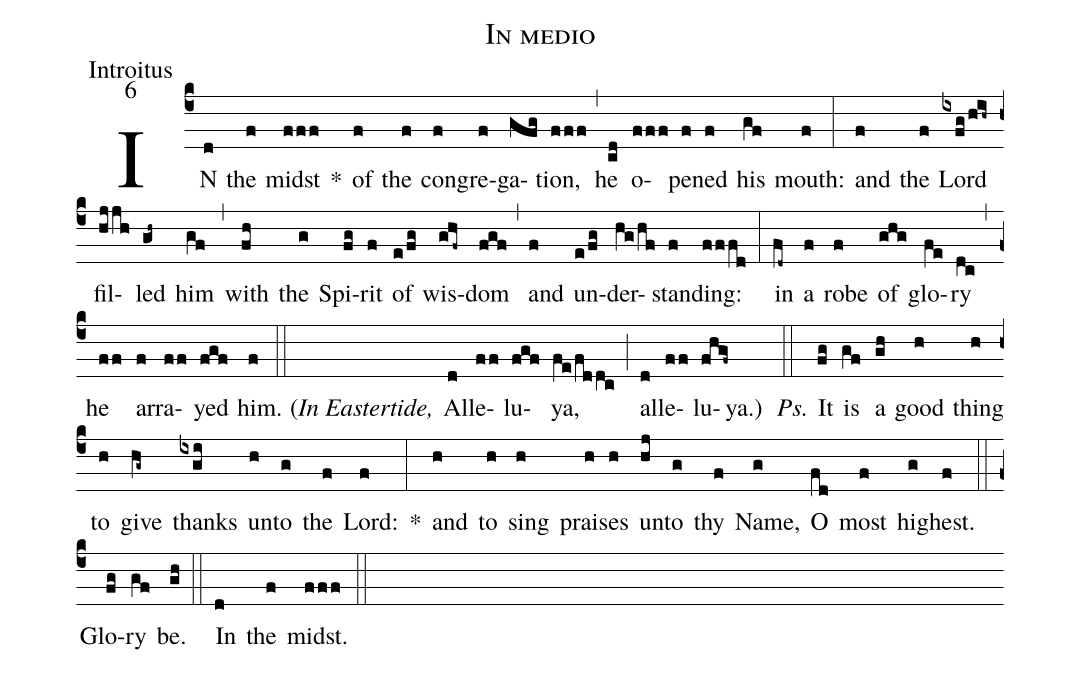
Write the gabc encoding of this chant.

name:In medio;
office-part:Introitus;
mode:6;
%%
(c4) IN(d) the(f) midst(fff) *() of(f) the(f) con(f)gre(f)ga(gfg)tion,(fff) (,) he(cd) o(fff)pe(f)ned(f) his(gf) mouth:(f) (:) and(f) the(f) Lord(ixfg/hih~) fil(hjjh)led(gh~) him(gf) (,) with(fh) the(g) Spi(fg)rit(f) of(e/fg) wis(ghf~)dom(fgf) (,) and(f) un(e/fg)der(hg/hf)stan(f)ding:(fffd) (:) in(fd~) a(f) robe(f) of(ghg) glo(fe)ry(dc) (,) he(ff) ar(f)ra(ff)yed(fgf) him.(f) (::) <v>(</v><i>In Eastertide,</i>() Al(d)le(ff)lu(fgf)ya,(fe/fddc) (;) al(d)le(ff)lu(fhgf~)ya.<v>)</v>() <i>Ps.</i>(::) It(fg) is(gf) a(gh) good(h) thing(h) to(h) give(hg~) thanks(ixgi) un(h)to(g) the(f) Lord:(f) *(:) and(h) to(h) sing(h) prai(h)ses(h) un(hj)to(g) thy(f) Name,(g) O(fd) most(f) high(g)est.(f) (::) Glo(fg)ry(gf) be.(gh) (::) In(d) the(f) midst.(fff) (::)
